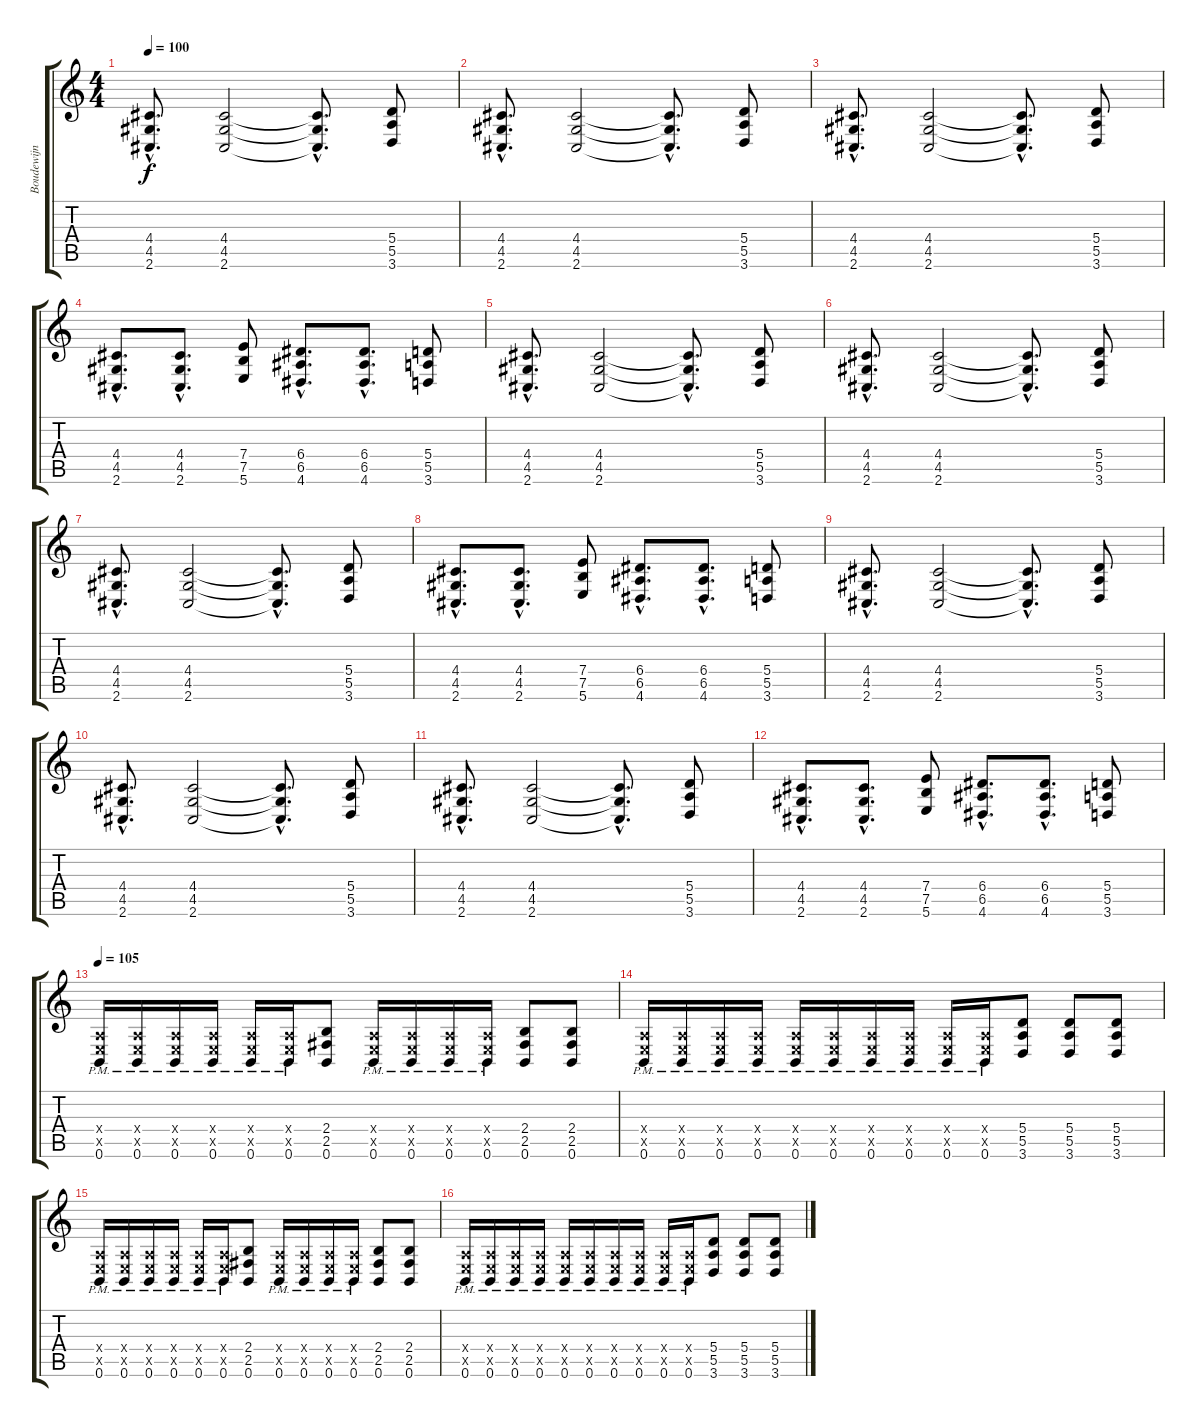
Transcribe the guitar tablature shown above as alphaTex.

\track ("Boudewijn Bonebakker" "Boudewijn ") {instrument distortionguitar}
\staff {score tabs}
\tuning (B3 Gb3 D3 A2 E2 B1) {hide}
\ts (4 4)
\tempo 100
\clef g2
\ks c
(4.4{hac} 4.5{hac} 2.6{hac}).8{d dy f} (4.4 4.5 2.6).2 (4.4{hac t} 4.5{hac t} 2.6{hac t}).8{d} (5.4 5.5 3.6).8 |
(4.4{hac} 4.5{hac} 2.6{hac}).8{d} (4.4 4.5 2.6).2 (4.4{hac t} 4.5{hac t} 2.6{hac t}).8{d} (5.4 5.5 3.6).8 |
(4.4{hac} 4.5{hac} 2.6{hac}).8{d} (4.4 4.5 2.6).2 (4.4{hac t} 4.5{hac t} 2.6{hac t}).8{d} (5.4 5.5 3.6).8 |
(4.4{hac} 4.5{hac} 2.6{hac}).8{d} (4.4{hac} 4.5{hac} 2.6{hac}).8{d} (7.4 7.5 5.6).8 (6.4{hac} 6.5{hac} 4.6{hac}).8{d} (6.4{hac} 6.5{hac} 4.6{hac}).8{d} (5.4 5.5 3.6).8 |
(4.4{hac} 4.5{hac} 2.6{hac}).8{d} (4.4 4.5 2.6).2 (4.4{hac t} 4.5{hac t} 2.6{hac t}).8{d} (5.4 5.5 3.6).8 |
(4.4{hac} 4.5{hac} 2.6{hac}).8{d} (4.4 4.5 2.6).2 (4.4{hac t} 4.5{hac t} 2.6{hac t}).8{d} (5.4 5.5 3.6).8 |
(4.4{hac} 4.5{hac} 2.6{hac}).8{d} (4.4 4.5 2.6).2 (4.4{hac t} 4.5{hac t} 2.6{hac t}).8{d} (5.4 5.5 3.6).8 |
(4.4{hac} 4.5{hac} 2.6{hac}).8{d} (4.4{hac} 4.5{hac} 2.6{hac}).8{d} (7.4 7.5 5.6).8 (6.4{hac} 6.5{hac} 4.6{hac}).8{d} (6.4{hac} 6.5{hac} 4.6{hac}).8{d} (5.4 5.5 3.6).8 |
(4.4{hac} 4.5{hac} 2.6{hac}).8{d} (4.4 4.5 2.6).2 (4.4{hac t} 4.5{hac t} 2.6{hac t}).8{d} (5.4 5.5 3.6).8 |
(4.4{hac} 4.5{hac} 2.6{hac}).8{d} (4.4 4.5 2.6).2 (4.4{hac t} 4.5{hac t} 2.6{hac t}).8{d} (5.4 5.5 3.6).8 |
(4.4{hac} 4.5{hac} 2.6{hac}).8{d} (4.4 4.5 2.6).2 (4.4{hac t} 4.5{hac t} 2.6{hac t}).8{d} (5.4 5.5 3.6).8 |
(4.4{hac} 4.5{hac} 2.6{hac}).8{d} (4.4{hac} 4.5{hac} 2.6{hac}).8{d} (7.4 7.5 5.6).8 (6.4{hac} 6.5{hac} 4.6{hac}).8{d} (6.4{hac} 6.5{hac} 4.6{hac}).8{d} (5.4 5.5 3.6).8 |
\tempo 105
(0.4{x} 0.5{x} 0.6{pm}).16 (0.4{x} 0.5{x} 0.6{pm}).16 (0.4{x} 0.5{x} 0.6{pm}).16 (0.4{x} 0.5{x} 0.6{pm}).16 (0.4{x} 0.5{x} 0.6{pm}).16 (0.4{x} 0.5{x} 0.6{pm}).16 (2.4 2.5 0.6).8 (0.4{x} 0.5{x} 0.6{pm}).16 (0.4{x} 0.5{x} 0.6{pm}).16 (0.4{x} 0.5{x} 0.6{pm}).16 (0.4{x} 0.5{x} 0.6{pm}).16 (2.4 2.5 0.6).8 (2.4 2.5 0.6).8 |
(0.4{x} 0.5{x} 0.6{pm}).16 (0.4{x} 0.5{x} 0.6{pm}).16 (0.4{x} 0.5{x} 0.6{pm}).16 (0.4{x} 0.5{x} 0.6{pm}).16 (0.4{x} 0.5{x} 0.6{pm}).16 (0.4{x} 0.5{x} 0.6{pm}).16 (0.4{x} 0.5{x} 0.6{pm}).16 (0.4{x} 0.5{x} 0.6{pm}).16 (0.4{x} 0.5{x} 0.6{pm}).16 (0.4{x} 0.5{x} 0.6{pm}).16 (5.4 5.5 3.6).8 (5.4 5.5 3.6).8 (5.4 5.5 3.6).8 |
(0.4{x} 0.5{x} 0.6{pm}).16 (0.4{x} 0.5{x} 0.6{pm}).16 (0.4{x} 0.5{x} 0.6{pm}).16 (0.4{x} 0.5{x} 0.6{pm}).16 (0.4{x} 0.5{x} 0.6{pm}).16 (0.4{x} 0.5{x} 0.6{pm}).16 (2.4 2.5 0.6).8 (0.4{x} 0.5{x} 0.6{pm}).16 (0.4{x} 0.5{x} 0.6{pm}).16 (0.4{x} 0.5{x} 0.6{pm}).16 (0.4{x} 0.5{x} 0.6{pm}).16 (2.4 2.5 0.6).8 (2.4 2.5 0.6).8 |
(0.4{x} 0.5{x} 0.6{pm}).16 (0.4{x} 0.5{x} 0.6{pm}).16 (0.4{x} 0.5{x} 0.6{pm}).16 (0.4{x} 0.5{x} 0.6{pm}).16 (0.4{x} 0.5{x} 0.6{pm}).16 (0.4{x} 0.5{x} 0.6{pm}).16 (0.4{x} 0.5{x} 0.6{pm}).16 (0.4{x} 0.5{x} 0.6{pm}).16 (0.4{x} 0.5{x} 0.6{pm}).16 (0.4{x} 0.5{x} 0.6{pm}).16 (5.4 5.5 3.6).8 (5.4 5.5 3.6).8 (5.4 5.5 3.6).8
